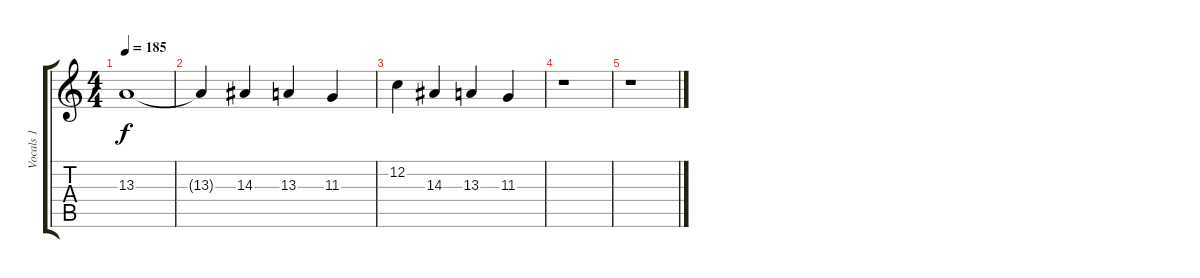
\track ("Vocals 1" "Vocals 1") {instrument altosax}
\staff {score tabs}
\tuning (F4 C4 Ab3 Eb3 Bb2 Eb2) {hide}
\ts (4 4)
\tempo 185
\clef g2
\ks c
13.3.1{dy f} |
13.3{t}.4 14.3.4 13.3.4 11.3.4 |
12.2.4 14.3.4 13.3.4 11.3.4 |
r.1 |
r.1
